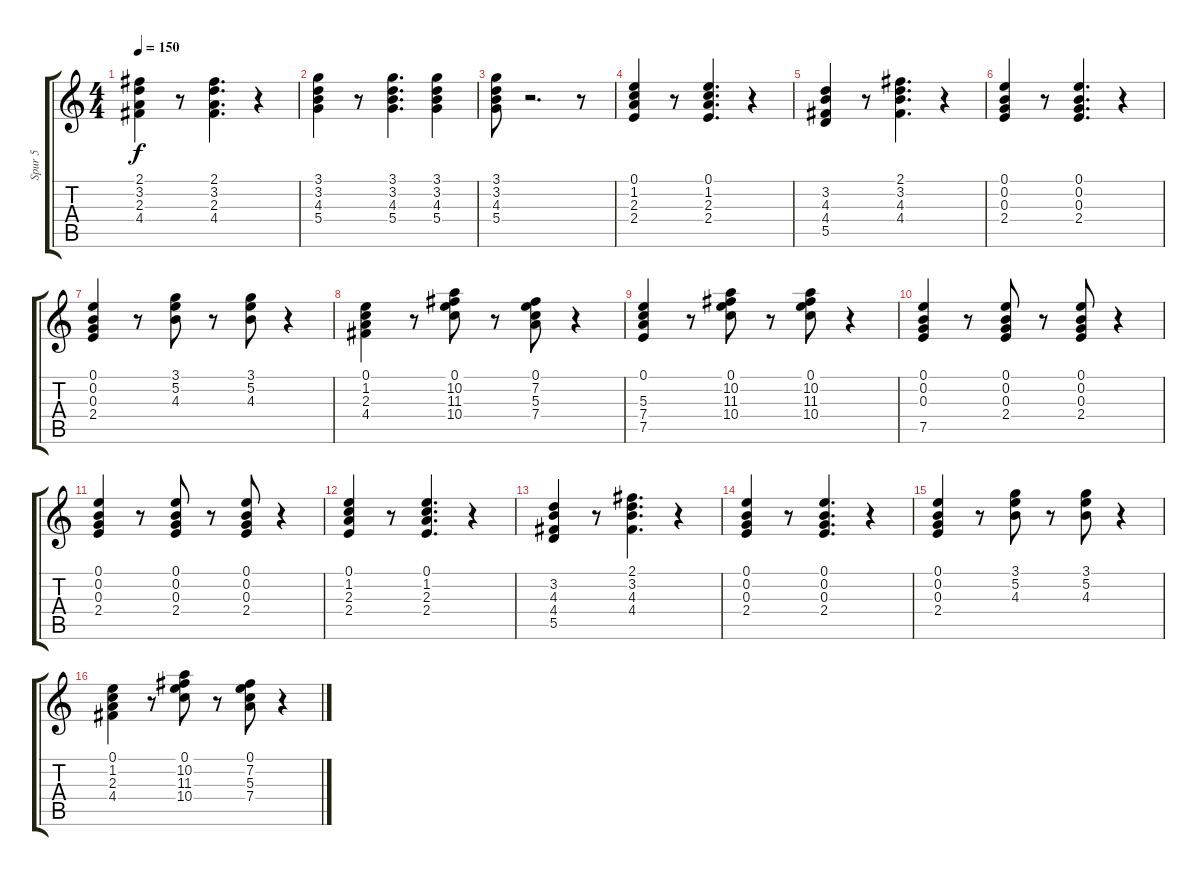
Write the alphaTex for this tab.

\track ("Spur 5" "Spur 5") {instrument acousticguitarnylon}
\staff {score tabs}
\tuning (E4 B3 G3 D3 A2 E2) {hide}
\ts (4 4)
\tempo 150
\clef g2
\ks c
(2.1 3.2 2.3 4.4).4{dy f} r.8 (2.1 3.2 2.3 4.4).4{d} r.4 |
(3.1 3.2 4.3 5.4).4 r.8 (3.1 3.2 4.3 5.4).4{d} (3.1 3.2 4.3 5.4).4 |
(3.1 3.2 4.3 5.4).8 r.2{d} r.8 |
(0.1 1.2 2.3 2.4).4 r.8 (0.1 1.2 2.3 2.4).4{d} r.4 |
(3.2 4.3 4.4 5.5).4 r.8 (2.1 3.2 4.3 4.4).4{d} r.4 |
(0.1 0.2 0.3 2.4).4 r.8 (0.1 0.2 0.3 2.4).4{d} r.4 |
(0.1 0.2 0.3 2.4).4 r.8 (3.1 5.2 4.3).8 r.8 (3.1 5.2 4.3).8 r.4 |
(0.1 1.2 2.3 4.4).4 r.8 (0.1 10.2 11.3 10.4).8 r.8 (0.1 7.2 5.3 7.4).8 r.4 |
(0.1 5.3 7.4 7.5).4 r.8 (0.1 10.2 11.3 10.4).8 r.8 (0.1 10.2 11.3 10.4).8 r.4 |
(0.1 0.2 0.3 7.5).4 r.8 (0.1 0.2 0.3 2.4).8 r.8 (0.1 0.2 0.3 2.4).8 r.4 |
(0.1 0.2 0.3 2.4).4 r.8 (0.1 0.2 0.3 2.4).8 r.8 (0.1 0.2 0.3 2.4).8 r.4 |
(0.1 1.2 2.3 2.4).4 r.8 (0.1 1.2 2.3 2.4).4{d} r.4 |
(3.2 4.3 4.4 5.5).4 r.8 (2.1 3.2 4.3 4.4).4{d} r.4 |
(0.1 0.2 0.3 2.4).4 r.8 (0.1 0.2 0.3 2.4).4{d} r.4 |
(0.1 0.2 0.3 2.4).4 r.8 (3.1 5.2 4.3).8 r.8 (3.1 5.2 4.3).8 r.4 |
(0.1 1.2 2.3 4.4).4 r.8 (0.1 10.2 11.3 10.4).8 r.8 (0.1 7.2 5.3 7.4).8 r.4
